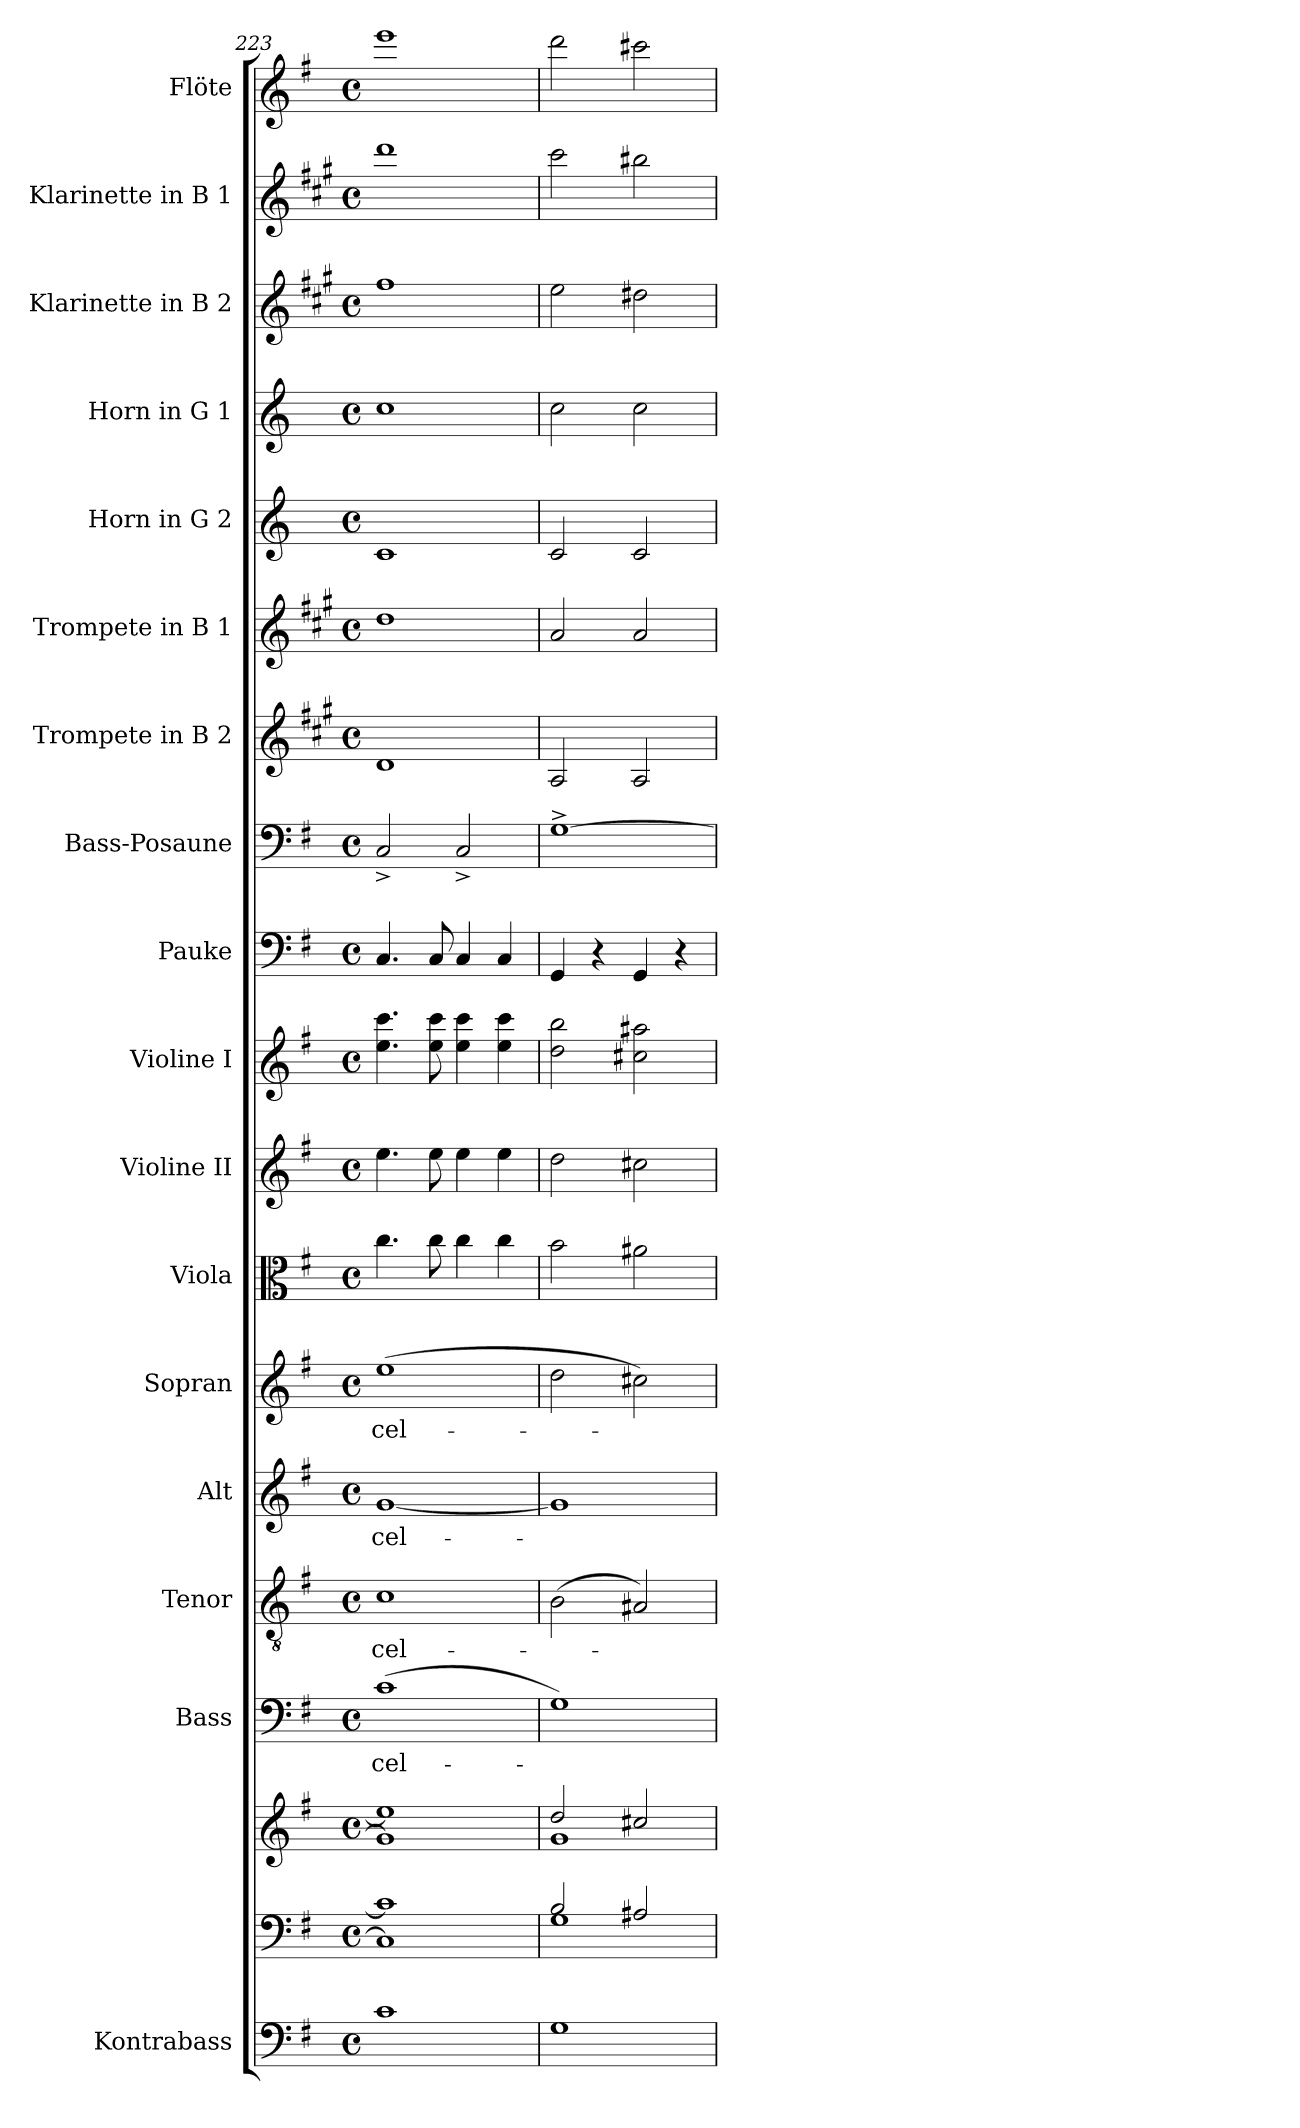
**kern	**kern	**kern	**kern	**text	**kern	**text	**kern	**text	**kern	**text	**kern	**kern	**kern	**kern	**kern	**kern	**kern	**kern	**kern	**kern	**kern	**kern
*part18	*part17	*part17	*part16	*part16	*part15	*part15	*part14	*part14	*part13	*part13	*part12	*part11	*part10	*part9	*part8	*part7	*part6	*part5	*part4	*part3	*part2	*part1
*staff19	*staff18	*staff17	*staff16	*staff16	*staff15	*staff15	*staff14	*staff14	*staff13	*staff13	*staff12	*staff11	*staff10	*staff9	*staff8	*staff7	*staff6	*staff5	*staff4	*staff3	*staff2	*staff1
*I"Kontrabass	*	*	*I"Bass	*	*I"Tenor	*	*I"Alt	*	*I"Sopran	*	*I"Viola	*I"Violine II	*I"Violine I	*I"Pauke	*I"Bass-Posaune	*I"Trompete in B 2	*I"Trompete in B 1	*I"Horn in G 2	*I"Horn in G 1	*I"Klarinette in B 2	*I"Klarinette in B 1	*I"Flöte
*I'Kb.	*	*	*I'B	*	*I'T	*	*I'A	*	*I'S	*	*I'Vla.	*I'Vl. II	*I'Vl. I	*I'Pk.	*I'B. Pos.	*	*	*I'Hrn. 2	*I'Hrn. 1	*	*	*I'Fl.
*clefF4	*clefF4	*clefG2	*clefF4	*	*clefGv2	*	*clefG2	*	*clefG2	*	*clefC3	*clefG2	*clefG2	*clefF4	*clefF4	*clefG2	*clefG2	*clefG2	*clefG2	*clefG2	*clefG2	*clefG2
*ITrd7c12	*	*	*	*	*	*	*	*	*	*	*	*	*	*	*	*ITrd1c2	*ITrd1c2	*ITrd3c5	*ITrd3c5	*ITrd1c2	*ITrd1c2	*
*k[f#]	*k[f#]	*k[f#]	*k[f#]	*	*k[f#]	*	*k[f#]	*	*k[f#]	*	*k[f#]	*k[f#]	*k[f#]	*k[f#]	*k[f#]	*k[f#]	*k[f#]	*k[f#]	*k[f#]	*k[f#]	*k[f#]	*k[f#]
*G:	*G:	*G:	*G:	*	*G:	*	*G:	*	*G:	*	*G:	*G:	*G:	*G:	*G:	*G:	*G:	*G:	*G:	*G:	*G:	*G:
*M4/4	*M4/4	*M4/4	*M4/4	*	*M4/4	*	*M4/4	*	*M4/4	*	*M4/4	*M4/4	*M4/4	*M4/4	*M4/4	*M4/4	*M4/4	*M4/4	*M4/4	*M4/4	*M4/4	*M4/4
*met(c)	*met(c)	*met(c)	*met(c)	*	*met(c)	*	*met(c)	*	*met(c)	*	*met(c)	*met(c)	*met(c)	*met(c)	*met(c)	*met(c)	*met(c)	*met(c)	*met(c)	*met(c)	*met(c)	*met(c)
=223	=223	=223	=223	=223	=223	=223	=223	=223	=223	=223	=223	=223	=223	=223	=223	=223	=223	=223	=223	=223	=223	=223
*	*^	*^	*	*	*	*	*	*	*	*	*	*	*	*	*	*	*	*	*	*	*	*
!	!	!	!	!	!	!LO:LY:b	!	!LO:LY:b	!	!LO:LY:b	!	!LO:LY:b	!	!	!	!	!	!	!	!	!	!	!	!
1C	1c]	1C]	1ee]	1g]	(>1c	-cel-	1c	-cel-	[1g	-cel-	(>1ee	-cel-	4.cc\	4.ee\	4.ee\ 4.ccc\	4.C/	2C^</	1c	1cc	1G	1g	1ee	1ccc	1eee
.	.	.	.	.	.	.	.	.	.	.	.	.	8cc\	8ee\	8ee\ 8ccc\	8C/	.	.	.	.	.	.	.	.
.	.	.	.	.	.	.	.	.	.	.	.	.	4cc\	4ee\	4ee\ 4ccc\	4C/	2C^</	.	.	.	.	.	.	.
.	.	.	.	.	.	.	.	.	.	.	.	.	4cc\	4ee\	4ee\ 4ccc\	4C/	.	.	.	.	.	.	.	.
=224	=224	=224	=224	=224	=224	=224	=224	=224	=224	=224	=224	=224	=224	=224	=224	=224	=224	=224	=224	=224	=224	=224	=224	=224
1GG	2B/	1G	2dd/	1g	1G)	.	(>2B\	.	1g]	.	2dd\	.	2b\	2dd\	2dd\ 2bb\	4GG/	[1G^>	2G/	2g/	2G/	2g\	2dd\	2bb\	2ddd\
.	.	.	.	.	.	.	.	.	.	.	.	.	.	.	.	4r	.	.	.	.	.	.	.	.
.	2A#X/	.	2cc#X/	.	.	.	2A#X/)	.	.	.	2cc#X\)	.	2a#X\	2cc#X\	2cc#X\ 2aa#X\	4GG/	.	2G/	2g/	2G/	2g\	2cc#X\	2aa#X\	2ccc#X\
.	.	.	.	.	.	.	.	.	.	.	.	.	.	.	.	4r	.	.	.	.	.	.	.	.
*	*v	*v	*	*	*	*	*	*	*	*	*	*	*	*	*	*	*	*	*	*	*	*	*	*
*	*	*v	*v	*	*	*	*	*	*	*	*	*	*	*	*	*	*	*	*	*	*	*	*
=	=	=	=	=	=	=	=	=	=	=	=	=	=	=	=	=	=	=	=	=	=	=
*-	*-	*-	*-	*-	*-	*-	*-	*-	*-	*-	*-	*-	*-	*-	*-	*-	*-	*-	*-	*-	*-	*-
